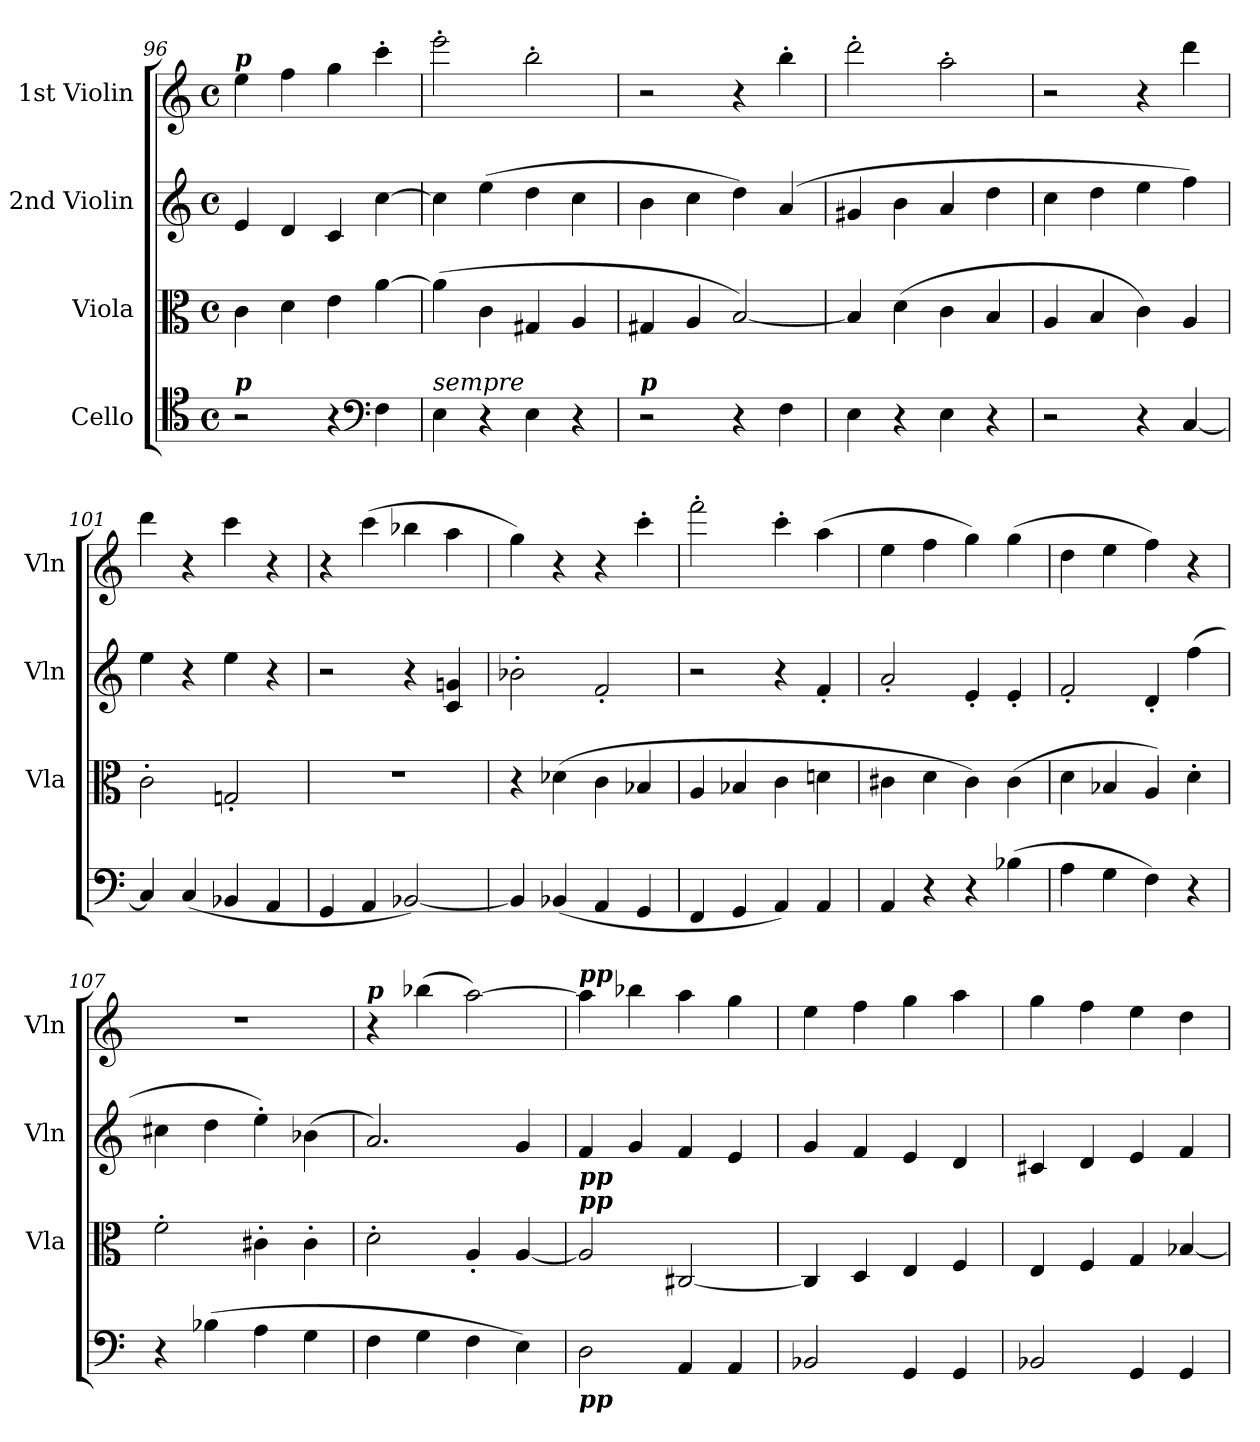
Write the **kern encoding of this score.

**kern	**kern	**kern	**kern
*part4	*part3	*part2	*part1
*staff4	*staff3	*staff2	*staff1
*I"Cello	*I"Viola	*I"2nd Violin	*I"1st Violin
*	*I'Vla	*I'Vln	*I'Vln
*clefC4	*clefC3	*clefG2	*clefG2
*k[]	*k[]	*k[]	*k[]
*C:	*C:	*C:	*C:
*M4/4	*M4/4	*M4/4	*M4/4
*met(c)	*met(c)	*met(c)	*met(c)
=96	=96	=96	=96
!	!	!	!LO:TX:a:Bi:t=p
!LO:TX:a:Bi:t=p	!	!	!
2r	4c	4e	4ee
.	4d	4d	4ff
4r	4e	4c	4gg
*clefF4	*	*	*
4F	[4a	[4cc	4ccc'
=97	=97	=97	=97
!LO:TX:a:i:t=sempre	!	!	!
4E	(4a]	4cc]	2eee'
4r	4c	(4ee	.
4E	4G#X	4dd	2bb'
4r	4A	4cc	.
=98	=98	=98	=98
!LO:TX:a:Bi:t=p	!	!	!
2r	4G#X	4b	2r
.	4A	4cc	.
4r	[2B)	4dd)	4r
4F	.	(4a	4bb'
=99	=99	=99	=99
4E	4B]	4g#X	2ddd'
4r	(4d	4b	.
4E	4c	4a	2aa'
4r	4B	4dd	.
=100	=100	=100	=100
2r	4A	4cc	2r
.	4B	4dd	.
4r	4c)	4ee	4r
[4C	4A	4ff)	4ddd
=101	=101	=101	=101
4C]	2c'	4ee	4ddd
(4C	.	4r	4r
4BB-X	2Gn'	4ee	4ccc
4AA	.	4r	4r
=102	=102	=102	=102
4GG	1r	2r	4r
4AA	.	.	(4ccc
[2BB-X)	.	4r	4bb-X
.	.	4c 4gn	4aa
=103	=103	=103	=103
4BB-]	4r	2b-X'	4gg)
(4BB-X	(4d-X	.	4r
4AA	4c	2f'	4r
4GG	4B-X	.	4ccc'
=104	=104	=104	=104
4FF	4A	2r	2fff'
4GG	4B-X	.	.
4AA)	4c	4r	4ccc'
4AA	4dn	4f'	(4aa
=105	=105	=105	=105
4AA	4c#X	2a'	4ee
4r	4d	.	4ff
4r	4c#)	4e'	4gg)
(4B-X	(4c#	4e'	(4gg
=106	=106	=106	=106
4A	4d	2f'	4dd
4G	4B-X	.	4ee
4F)	4A)	4d'	4ff)
4r	4d'	(4ff	4r
=107	=107	=107	=107
4r	2f'	4cc#X	1r
(4B-X	.	4dd	.
4A	4c#X'	4ee')	.
4G	4c#'	(4b-X	.
=108	=108	=108	=108
!	!	!	!LO:TX:a:Bi:t=p
4F	2d'	2.a)	4r
4G	.	.	(4bb-X
4F	4A'	.	[2aa)
4E)	[4A	4g	.
=109	=109	=109	=109
!	!	!	!LO:TX:a:Bi:t=pp
!	!LO:TX:a:Bi:t=pp	!	!
!	!LO:TX:a:Bi:t=pp	!	!
!LO:TX:b:Bi:t=pp	!	!	!
2D	2A]	4f	4aa]
.	.	4g	4bb-X
4AA	[2C#X	4f	4aa
4AA	.	4e	4gg
=110	=110	=110	=110
2BB-X	4C#]	4g	4ee
.	4D	4f	4ff
4GG	4E	4e	4gg
4GG	4F	4d	4aa
=111	=111	=111	=111
2BB-X	4E	4c#X	4gg
.	4F	4d	4ff
4GG	4G	4e	4ee
4GG	[4B-X	4f	4dd
=	=	=	=
*-	*-	*-	*-
